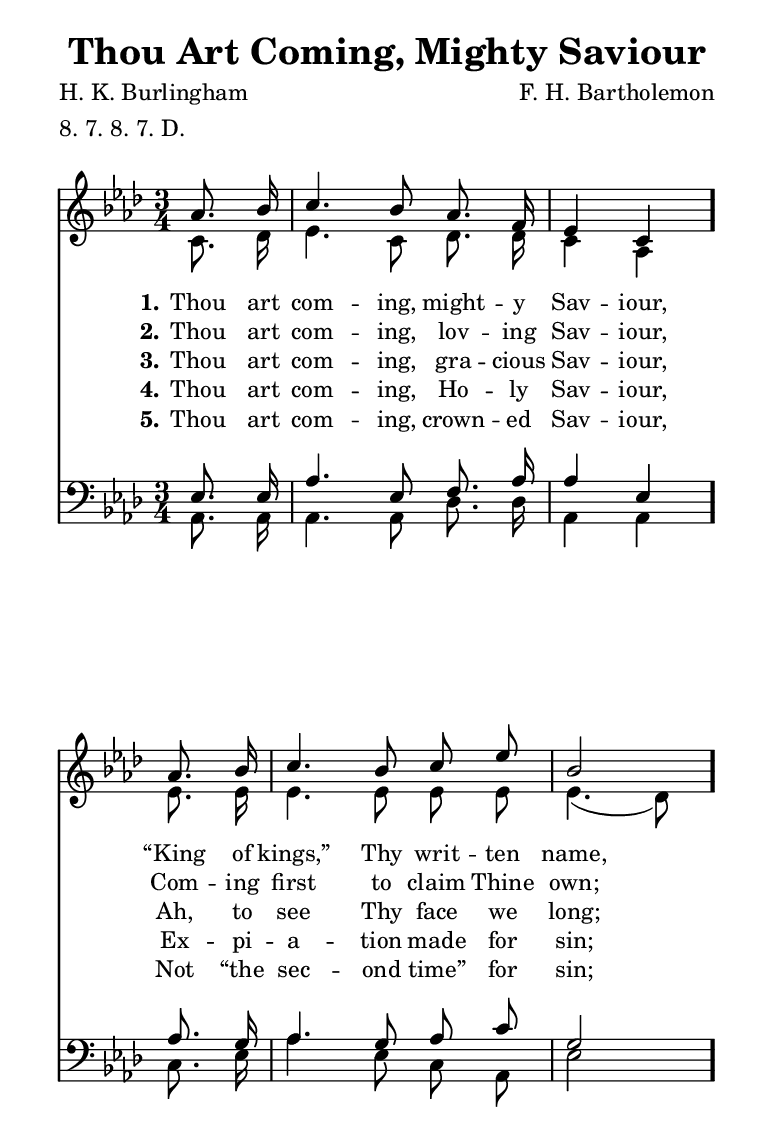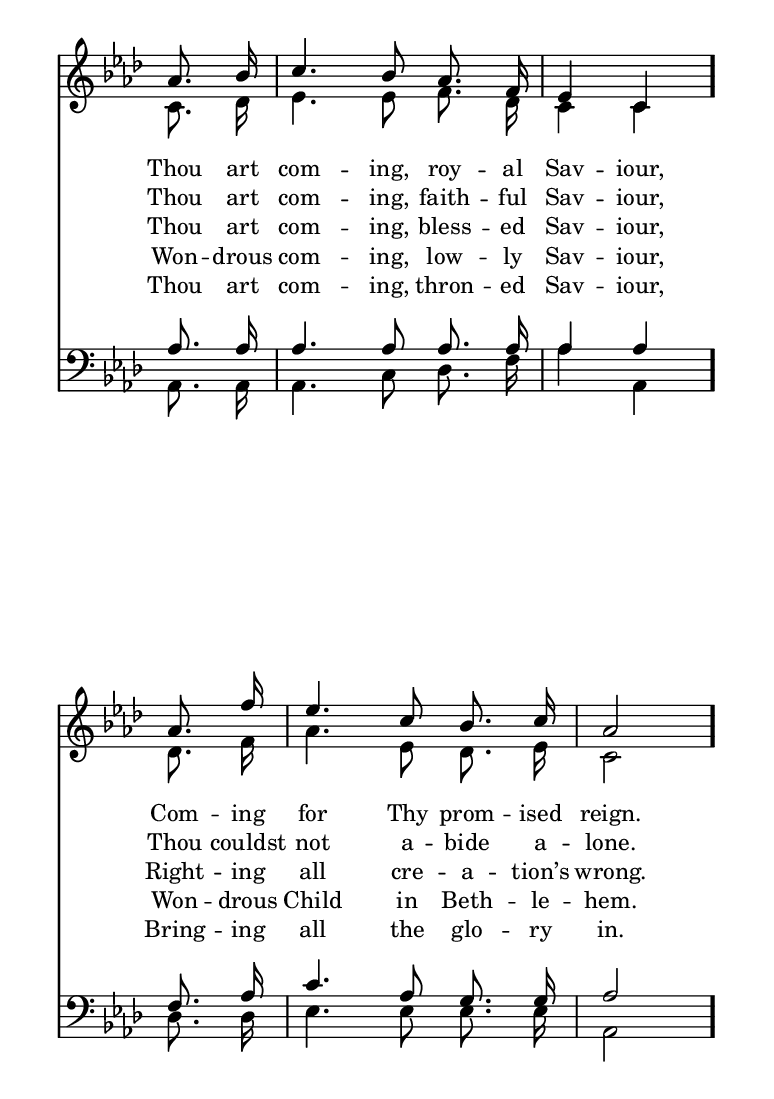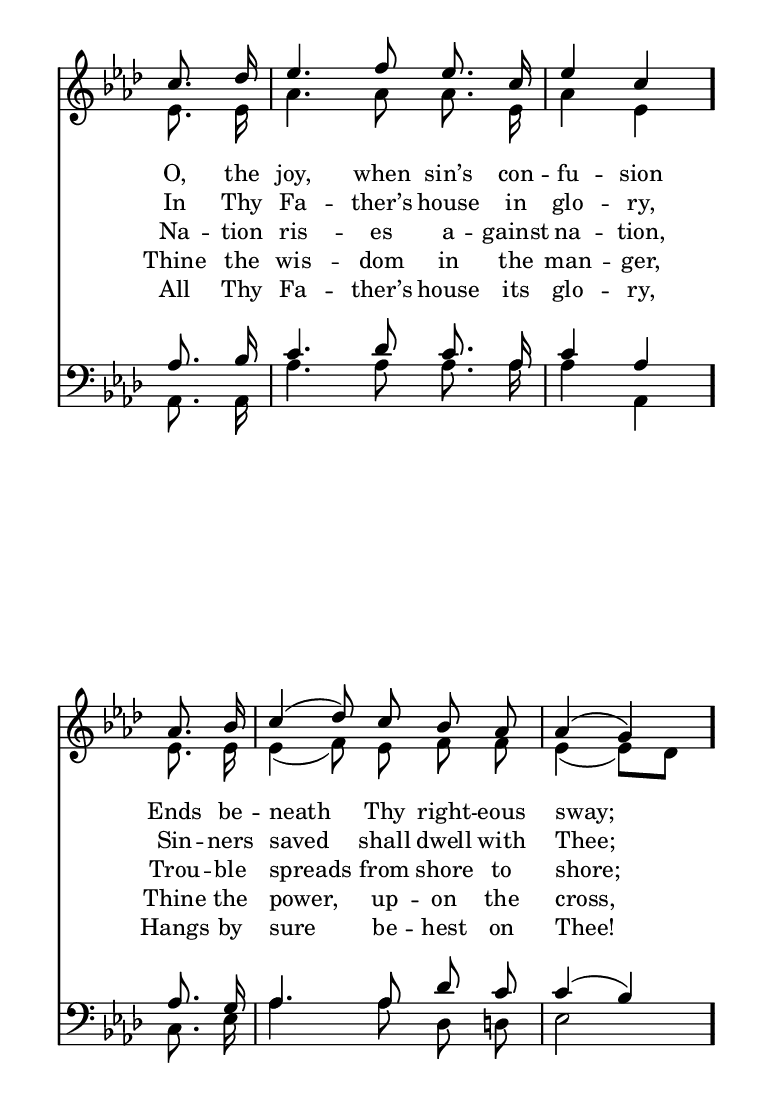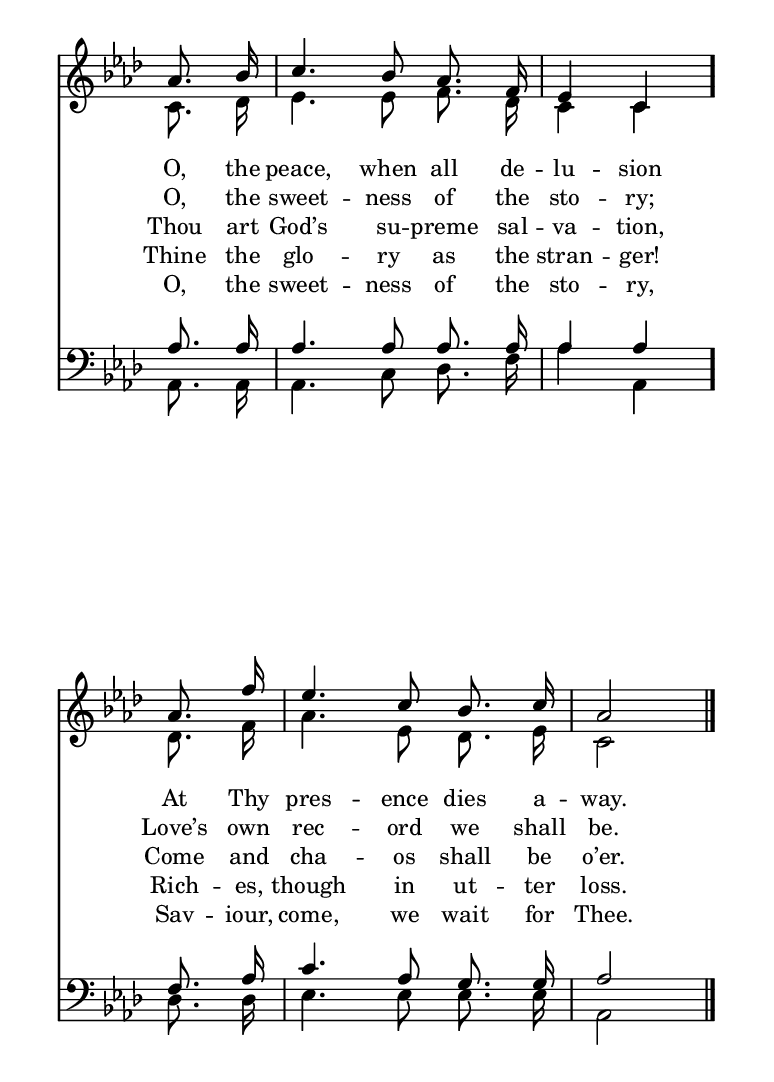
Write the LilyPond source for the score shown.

\include "common/global.ily"
\paper {
  \include "common/paper.ily"
  %ragged-bottom = ##t
  %ragged-last-bottom = ##t
  %systems-per-page = ##f
  %page-count = ##f
}

\header{
  hymnnumber = "272"
  title = "Thou Art Coming, Mighty Saviour"
  tunename = "Autumn"
  meter = "8. 7. 8. 7. D."
  poet = "H. K. Burlingham"
  composer = "F. H. Bartholemon"
  %copyright = ""
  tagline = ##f
}

% for fermata in MIDI
ta = { \tempo 4=80 }
tb = { \tempo 4=40 }

patternAA = { c8. c16 | c4. c8 c8. c16 | c4 c4 }
patternAB = { c8. c16 | c4. c8 c8. c16 | c2 }

patternBA = { c8. c16 | c4. c8 c8 c8   | c2 }
patternBB = { c8. c16 | c4. c8 c8 c8   | c4.( c8) }
patternBC = { c8. c16 | c4( c8) c8 c8 c8 | c4( c4) }
patternBD = { c8. c16 | c4( c8) c8 c8 c8 | c4( c8[) c8] }
patternBE = { c8. c16 | c4.     c8 c8 c8 | c4( c4) }
patternBF = { c8. c16 | c4.     c8 c8 c8 | c2      }

global = {
  \include "common/overrides.ily"
  \override Staff.TimeSignature.style = #'()
  \time 3/4
  \override Score.MetronomeMark.transparent = ##t % hide all fermata changes too
  \ta
  \key aes \major
  \partial 4
  \autoBeamOff
}

notesSoprano = {
\global
\relative c'' {

  \changePitch \patternAA { aes bes | c bes aes f | ees c }
  \changePitch \patternBA { aes' bes | c bes c ees | bes }
  \changePitch \patternAA { aes bes | c bes aes f | ees c }
  \changePitch \patternAB { aes' f' | ees c bes c | aes }

  \changePitch \patternAA { c des | ees f ees c | ees c }
  \changePitch \patternBC { aes bes | c des c bes aes | aes g }
  \changePitch \patternAA { aes bes | c bes aes f | ees c }
  \changePitch \patternAB { aes' f' | ees c bes c | aes }

  \bar "|."

}
}

notesAlto = {
\global
\relative e' {

  \changePitch \patternAA { c des | ees c des des | c aes }
  \changePitch \patternBB { ees' ees | ees ees ees ees | ees des }
  \changePitch \patternAA { c des | ees ees f des | c c }
  \changePitch \patternAB { des f | aes ees des ees | c }

  \changePitch \patternAA { ees ees | aes aes aes ees | aes ees }
  \changePitch \patternBD { ees ees | ees f ees f f | ees ees des }
  \changePitch \patternAA { c des | ees ees f des | c c }
  \changePitch \patternAB { des f | aes ees des ees | c }

}
}

notesTenor = {
\global
\relative a {

  \changePitch \patternAA { ees ees | aes ees f aes | aes ees }
  \changePitch \patternBA { aes g | aes g aes c | g }
  \changePitch \patternAA { aes aes | aes aes aes aes | aes aes }
  \changePitch \patternAB { f aes | c aes g g | aes }

  \changePitch \patternAA { aes bes | c des c aes | c aes }
  \changePitch \patternBE { aes g | aes aes des c | c bes }
  \changePitch \patternAA { aes aes | aes aes aes aes | aes aes }
  \changePitch \patternAB { f aes | c aes g g | aes }

}
}

notesBass = {
\global
\relative f, {

  \changePitch \patternAA { aes aes | aes aes des des | aes aes }
  \changePitch \patternBA { c ees | aes ees c aes | ees' }
  \changePitch \patternAA { aes, aes | aes c des f | aes aes, }
  \changePitch \patternAB { des des | ees ees ees ees | aes, }

  \changePitch \patternAA { aes aes | aes' aes aes aes | aes aes, }
  \changePitch \patternBF { c ees | aes aes des, d | ees }
  \changePitch \patternAA { aes, aes | aes c des f | aes aes, }
  \changePitch \patternAB { des des | ees ees ees ees | aes, }

}
}

wordsA = \lyricmode {
\set stanza = "1."

Thou art com -- ing, might -- y Sav -- iour, \bar "."
“King of kings,” Thy writ -- ten name, \bar "." \break
Thou art com -- ing, roy -- al Sav -- iour, \bar "."
Com -- ing for Thy prom -- ised reign. \bar "." \break
O, the joy, when sin’s con -- fu -- sion \bar "."
Ends be -- neath Thy right -- eous sway; \bar "." \break
O, the peace, when all de -- lu -- sion \bar "."
At Thy pres -- ence dies a -- way. \bar "." \break


}

wordsB = \lyricmode {
\set stanza = "2."

Thou art com -- ing, lov -- ing Sav -- iour,
Com -- ing first to claim Thine own;
Thou art com -- ing, faith -- ful Sav -- iour,
Thou couldst not a -- bide a -- lone.
In Thy Fa -- ther’s house in glo -- ry,
Sin -- ners saved shall dwell with Thee;
O, the sweet -- ness of the sto -- ry;
Love’s own rec -- ord we shall be.

}

wordsC = \lyricmode {
\set stanza = "3."

Thou art com -- ing, gra -- cious Sav -- iour,
Ah, to see Thy face we long;
Thou art com -- ing, bless -- ed Sav -- iour,
Right -- ing all cre -- a -- tion’s wrong.
Na -- tion ris -- es a -- gainst na -- tion,
Trou -- ble spreads from shore to shore;
Thou art God’s su -- preme sal -- va -- tion,
Come and cha -- os shall be o’er.

}

wordsD = \lyricmode {
\set stanza = "4."

Thou art com -- ing, Ho -- ly Sav -- iour,
Ex -- pi -- a -- tion made for sin;
Won -- drous com -- ing, low -- ly Sav -- iour,
Won -- drous Child in Beth -- le -- hem.
Thine the wis -- dom in the man -- ger,
Thine the power, up -- on the cross,
Thine the glo -- ry as the stran -- ger!
Rich -- es, though in ut -- ter loss.

}

wordsE = \lyricmode {
\set stanza = "5."

Thou art com -- ing, crown -- ed Sav -- iour,
Not “the sec -- ond time” for sin;
Thou art com -- ing, thron -- ed Sav -- iour,
Bring -- ing all the glo -- ry in.
All Thy Fa -- ther’s house its glo -- ry,
Hangs by sure be -- hest on Thee!
O, the sweet -- ness of the sto -- ry,
Sav -- iour, come, we wait for Thee.

}

\score {
  \context ChoirStaff <<
    \context Staff = upper <<
      \set ChoirStaff.systemStartDelimiter = #'SystemStartBar
      \context Voice  = sopranos { \voiceOne << \notesSoprano >> }
      \context Voice  = altos { \voiceTwo << \notesAlto >> }
      \context Lyrics = one   \lyricsto sopranos \wordsA
      \context Lyrics = two   \lyricsto sopranos \wordsB
      \context Lyrics = three \lyricsto sopranos \wordsC
      \context Lyrics = four  \lyricsto sopranos \wordsD
      \context Lyrics = five  \lyricsto sopranos \wordsE
    >>
    \context Staff = men <<
      \clef bass
      \context Voice  = tenors { \voiceOne << \notesTenor >> }
      \context Voice  = basses { \voiceTwo << \notesBass >> }
    >>
  >>
  \layout {
    \include "common/layout.ily"
  }
  \midi{
    \include "common/midi.ily"
  }
}

\version "2.18.0"  % necessary for upgrading to future LilyPond versions.

% vi:set et ts=2 sw=2 ai nocindent syntax=lilypond
